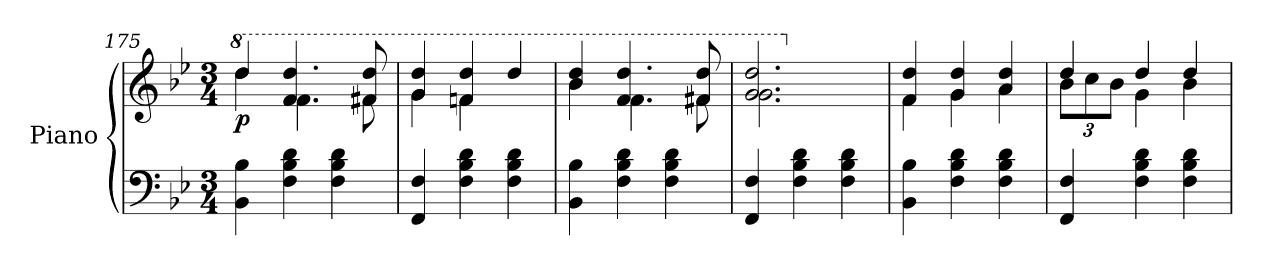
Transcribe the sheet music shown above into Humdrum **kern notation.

**kern	**kern	**dynam
*part1	*part1	*part1
*staff2	*staff1	*staff1/2
*I"Piano	*	*
*I'Pno.	*	*
!!LO:LB:g=z
*clefF4	*clefG2	*
*k[b-e-]	*k[b-e-]	*
*M3/4	*M3/4	*
*	*8va	*
=175	=175	=175
*	*^	*
!	!	!	!LO:DY:b
4BB-\ 4B-\	4ddd/	4ddd\	p
4F\ 4B-\ 4d\	4.ff/ 4.ddd/	4.ff\	.
4F\ 4B-\ 4d\	.	.	.
.	8ff#X/ 8ddd/	8ff#\	.
=176	=176	=176	=176
4FF/ 4F/	4gg/ 4ddd/	4gg\	.
4F\ 4B-\ 4d\	4ff/ 4ddd/	4ffn\	.
4F\ 4B-\ 4d\	4ddd/	4ryy	.
=177	=177	=177	=177
4BB-\ 4B-\	4bb-/ 4ddd/	4bb-\	.
4F\ 4B-\ 4d\	4.ff/ 4.ddd/	4.ff\	.
4F\ 4B-\ 4d\	.	.	.
.	8ff#X/ 8ddd/	8ff#\	.
=178	=178	=178	=178
4FF/ 4F/	2.gg/ 2.ddd/	2.gg\	.
4F\ 4B-\ 4d\	.	.	.
4F\ 4B-\ 4d\	.	.	.
=179	=179	=179	=179
*	*X8va	*	*
4BB-\ 4B-\	4f/ 4dd/	4f\	.
4F\ 4B-\ 4d\	4g/ 4dd/	4g\	.
4F\ 4B-\ 4d\	4a/ 4dd/	4a\	.
=180	=180	=180	=180
*	*	*Xbrackettup	*
4FF/ 4F/	4dd/	12b-\L	.
.	.	12cc\	.
.	.	12b-\J	.
4F\ 4B-\ 4d\	4dd/	4g\	.
4F\ 4B-\ 4d\	4dd/	4b-\	.
*	*v	*v	*
=	=	=
*-	*-	*-
